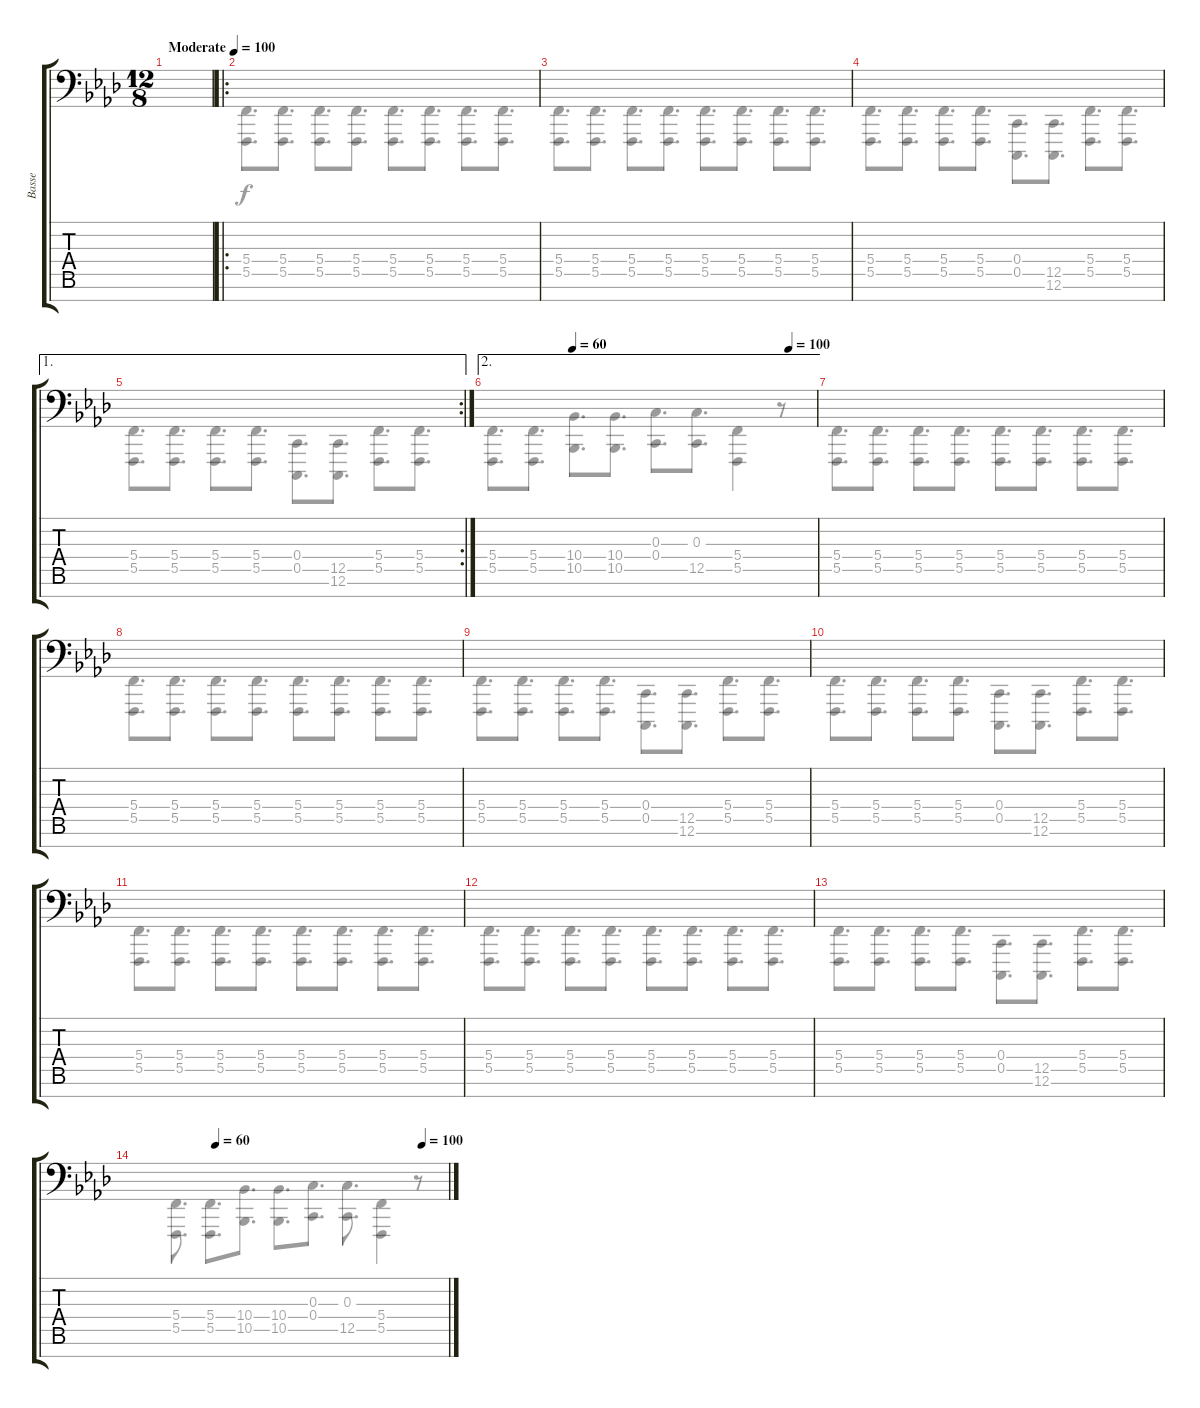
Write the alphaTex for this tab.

\track ("Basse" "Basse") {instrument fx4atmosphere}
\staff {score tabs}
\tuning (C5 C4 C3 C2 C1 C0 C-1) {hide}
\voice
\ts (12 8)
\tempo (100 "Moderate")
\clef f4
\ks fminor
|
\ro
|
|
|
\ae 1
\rc 2
|
\ae 2
\tempo (60 0.25)
\tempo (100 0.9166666666666666)
|
|
|
|
|
|
|
|
\tempo (60 0.25)
\tempo (100 0.9166666666666666)
\voice
\clef f4
\ks fminor
|
(5.4 5.5).8{d} (5.4 5.5).8{d} (5.4 5.5).8{d} (5.4 5.5).8{d} (5.4 5.5).8{d} (5.4 5.5).8{d} (5.4 5.5).8{d} (5.4 5.5).8{d} |
(5.4 5.5).8{d} (5.4 5.5).8{d} (5.4 5.5).8{d} (5.4 5.5).8{d} (5.4 5.5).8{d} (5.4 5.5).8{d} (5.4 5.5).8{d} (5.4 5.5).8{d} |
(5.4 5.5).8{d} (5.4 5.5).8{d} (5.4 5.5).8{d} (5.4 5.5).8{d} (0.4 0.5).8{d} (12.5 12.6).8{d} (5.4 5.5).8{d} (5.4 5.5).8{d} |
(5.4 5.5).8{d} (5.4 5.5).8{d} (5.4 5.5).8{d} (5.4 5.5).8{d} (0.4 0.5).8{d} (12.5 12.6).8{d} (5.4 5.5).8{d} (5.4 5.5).8{d} |
(5.4 5.5).8{d} (5.4 5.5).8{d} (10.4 10.5).8{d} (10.4 10.5).8{d} (0.3 0.4).8{d} (0.3 12.5).8{d} (5.4 5.5).4 r.8 |
(5.4 5.5).8{d} (5.4 5.5).8{d} (5.4 5.5).8{d} (5.4 5.5).8{d} (5.4 5.5).8{d} (5.4 5.5).8{d} (5.4 5.5).8{d} (5.4 5.5).8{d} |
(5.4 5.5).8{d} (5.4 5.5).8{d} (5.4 5.5).8{d} (5.4 5.5).8{d} (5.4 5.5).8{d} (5.4 5.5).8{d} (5.4 5.5).8{d} (5.4 5.5).8{d} |
(5.4 5.5).8{d} (5.4 5.5).8{d} (5.4 5.5).8{d} (5.4 5.5).8{d} (0.4 0.5).8{d} (12.5 12.6).8{d} (5.4 5.5).8{d} (5.4 5.5).8{d} |
(5.4 5.5).8{d} (5.4 5.5).8{d} (5.4 5.5).8{d} (5.4 5.5).8{d} (0.4 0.5).8{d} (12.5 12.6).8{d} (5.4 5.5).8{d} (5.4 5.5).8{d} |
(5.4 5.5).8{d} (5.4 5.5).8{d} (5.4 5.5).8{d} (5.4 5.5).8{d} (5.4 5.5).8{d} (5.4 5.5).8{d} (5.4 5.5).8{d} (5.4 5.5).8{d} |
(5.4 5.5).8{d} (5.4 5.5).8{d} (5.4 5.5).8{d} (5.4 5.5).8{d} (5.4 5.5).8{d} (5.4 5.5).8{d} (5.4 5.5).8{d} (5.4 5.5).8{d} |
(5.4 5.5).8{d} (5.4 5.5).8{d} (5.4 5.5).8{d} (5.4 5.5).8{d} (0.4 0.5).8{d} (12.5 12.6).8{d} (5.4 5.5).8{d} (5.4 5.5).8{d} |
(5.4 5.5).8{d} (5.4 5.5).8{d} (10.4 10.5).8{d} (10.4 10.5).8{d} (0.3 0.4).8{d} (0.3 12.5).8{d} (5.4 5.5).4 r.8
